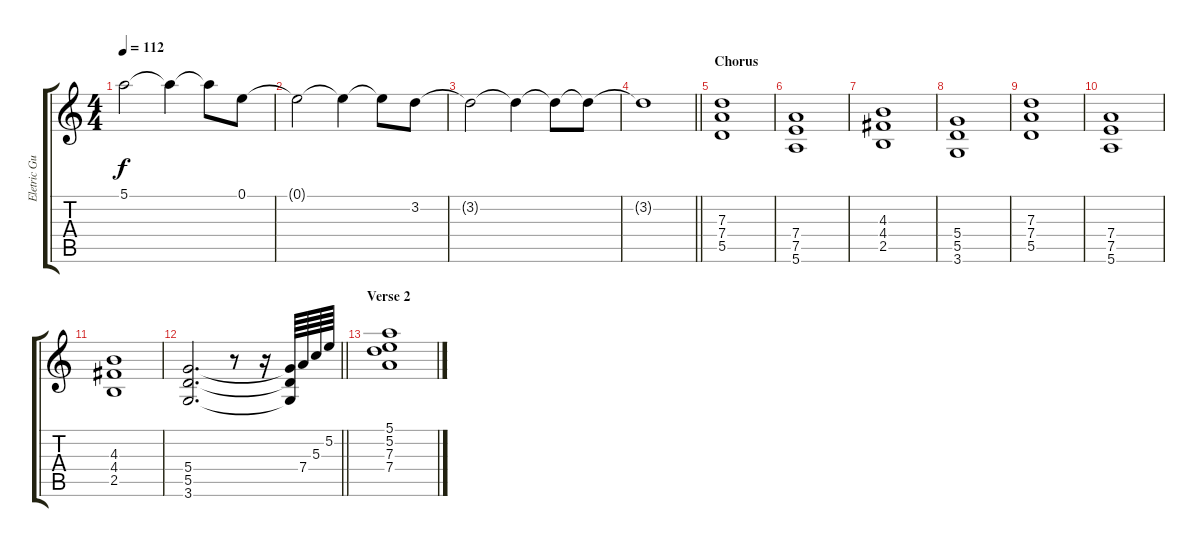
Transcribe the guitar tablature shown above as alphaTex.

\track ("Eletric Guitar" "Eletric Gu") {instrument overdrivenguitar}
\staff {score tabs}
\tuning (E4 B3 G3 D3 A2 E2) {hide}
\ts (4 4)
\tempo 112
\clef g2
\ks c
5.1.2{dy f} 5.1{t}.4 5.1{t}.8 0.1.8 |
0.1{t}.2 0.1{t}.4 0.1{t}.8 3.2.8 |
3.2{t}.2 3.2{t}.4 3.2{t}.8 3.2{t}.8 |
\barLineRight lightlight
3.2{t}.1 |
\section ("" "Chorus")
(7.3 7.4 5.5).1 |
(7.4 7.5 5.6).1 |
(4.3 4.4 2.5).1 |
(5.4 5.5 3.6).1 |
(7.3 7.4 5.5).1 |
(7.4 7.5 5.6).1 |
(4.3 4.4 2.5).1 |
\barLineRight lightlight
(5.4 5.5 3.6).2{d} r.8 r.16 (5.4{t} 5.5{t} 3.6{t}).64 7.4.64 5.3.64 5.2.64 |
\section ("" "Verse 2")
(5.1 5.2 7.3 7.4).1{volume 0}
